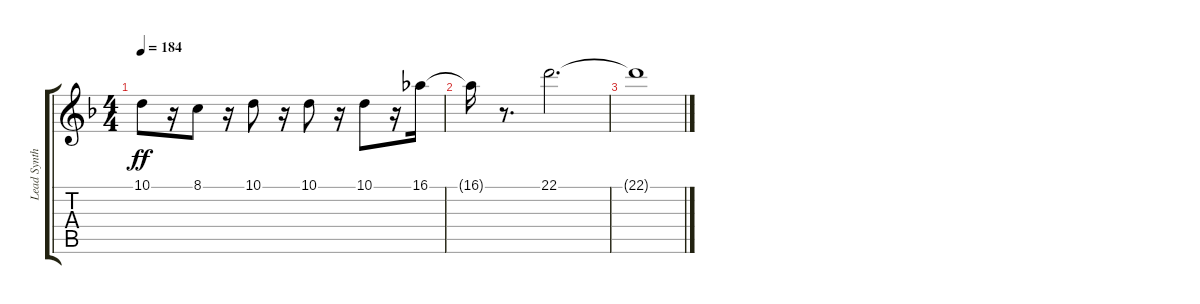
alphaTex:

\track ("Lead Synthesizer (Staff 1)" "Lead Synth") {instrument lead7fifths}
\staff {score tabs}
\tuning (E4 B3 G3 D3 A2 E2) {hide}
\ts (4 4)
\tempo 184
\clef g2
\ks dminor
10.1.8{dy ff} r.16 8.1.8 r.16 10.1.8 r.16 10.1.8 r.16 10.1.8 r.16 16.1.16 |
16.1{t}.16 r.8{d} 22.1.2{d} |
22.1{t}.1
